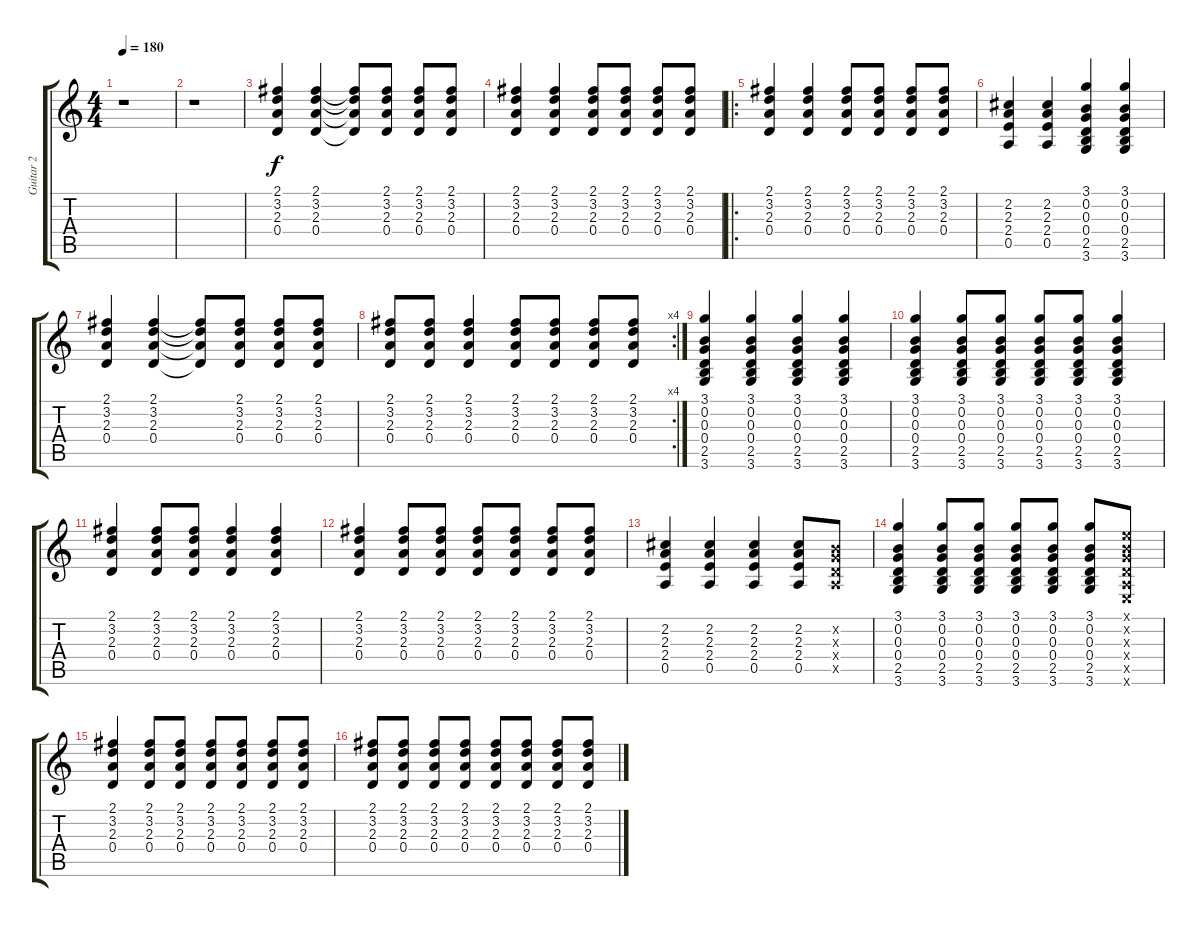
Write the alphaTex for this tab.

\track ("Guitar 2" "Guitar 2") {instrument acousticguitarsteel}
\staff {score tabs}
\tuning (E4 B3 G3 D3 A2 E2) {hide}
\ts (4 4)
\tempo 180
\clef g2
\ks c
r.1{dy f instrument acousticguitarsteel} |
r.1 |
(2.1 3.2 2.3 0.4).4 (2.1 3.2 2.3 0.4).4 (2.1{t} 3.2{t} 2.3{t} 0.4{t}).8 (2.1 3.2 2.3 0.4).8 (2.1 3.2 2.3 0.4).8 (2.1 3.2 2.3 0.4).8 |
(2.1 3.2 2.3 0.4).4 (2.1 3.2 2.3 0.4).4 (2.1 3.2 2.3 0.4).8 (2.1 3.2 2.3 0.4).8 (2.1 3.2 2.3 0.4).8 (2.1 3.2 2.3 0.4).8 |
\ro
(2.1 3.2 2.3 0.4).4 (2.1 3.2 2.3 0.4).4 (2.1 3.2 2.3 0.4).8 (2.1 3.2 2.3 0.4).8 (2.1 3.2 2.3 0.4).8 (2.1 3.2 2.3 0.4).8 |
(2.2 2.3 2.4 0.5).4 (2.2 2.3 2.4 0.5).4 (3.1 0.2 0.3 0.4 2.5 3.6).4 (3.1 0.2 0.3 0.4 2.5 3.6).4 |
(2.1 3.2 2.3 0.4).4 (2.1 3.2 2.3 0.4).4 (2.1{t} 3.2{t} 2.3{t} 0.4{t}).8 (2.1 3.2 2.3 0.4).8 (2.1 3.2 2.3 0.4).8 (2.1 3.2 2.3 0.4).8 |
\rc 4
(2.1 3.2 2.3 0.4).8 (2.1 3.2 2.3 0.4).8 (2.1 3.2 2.3 0.4).4 (2.1 3.2 2.3 0.4).8 (2.1 3.2 2.3 0.4).8 (2.1 3.2 2.3 0.4).8 (2.1 3.2 2.3 0.4).8 |
(3.1 0.2 0.3 0.4 2.5 3.6).4 (3.1 0.2 0.3 0.4 2.5 3.6).4 (3.1 0.2 0.3 0.4 2.5 3.6).4 (3.1 0.2 0.3 0.4 2.5 3.6).4 |
(3.1 0.2 0.3 0.4 2.5 3.6).4 (3.1 0.2 0.3 0.4 2.5 3.6).8 (3.1 0.2 0.3 0.4 2.5 3.6).8 (3.1 0.2 0.3 0.4 2.5 3.6).8 (3.1 0.2 0.3 0.4 2.5 3.6).8 (3.1 0.2 0.3 0.4 2.5 3.6).4 |
(2.1 3.2 2.3 0.4).4 (2.1 3.2 2.3 0.4).8 (2.1 3.2 2.3 0.4).8 (2.1 3.2 2.3 0.4).4 (2.1 3.2 2.3 0.4).4 |
(2.1 3.2 2.3 0.4).4 (2.1 3.2 2.3 0.4).8 (2.1 3.2 2.3 0.4).8 (2.1 3.2 2.3 0.4).8 (2.1 3.2 2.3 0.4).8 (2.1 3.2 2.3 0.4).8 (2.1 3.2 2.3 0.4).8 |
(2.2 2.3 2.4 0.5).4 (2.2 2.3 2.4 0.5).4 (2.2 2.3 2.4 0.5).4 (2.2 2.3 2.4 0.5).8 (0.2{x} 0.3{x} 0.4{x} 0.5{x}).8 |
(3.1 0.2 0.3 0.4 2.5 3.6).4 (3.1 0.2 0.3 0.4 2.5 3.6).8 (3.1 0.2 0.3 0.4 2.5 3.6).8 (3.1 0.2 0.3 0.4 2.5 3.6).8 (3.1 0.2 0.3 0.4 2.5 3.6).8 (3.1 0.2 0.3 0.4 2.5 3.6).8 (0.1{x} 0.2{x} 0.3{x} 0.4{x} 0.5{x} 0.6{x}).8 |
(2.1 3.2 2.3 0.4).4 (2.1 3.2 2.3 0.4).8 (2.1 3.2 2.3 0.4).8 (2.1 3.2 2.3 0.4).8 (2.1 3.2 2.3 0.4).8 (2.1 3.2 2.3 0.4).8 (2.1 3.2 2.3 0.4).8 |
(2.1 3.2 2.3 0.4).8 (2.1 3.2 2.3 0.4).8 (2.1 3.2 2.3 0.4).8 (2.1 3.2 2.3 0.4).8 (2.1 3.2 2.3 0.4).8 (2.1 3.2 2.3 0.4).8 (2.1 3.2 2.3 0.4).8 (2.1 3.2 2.3 0.4).8
